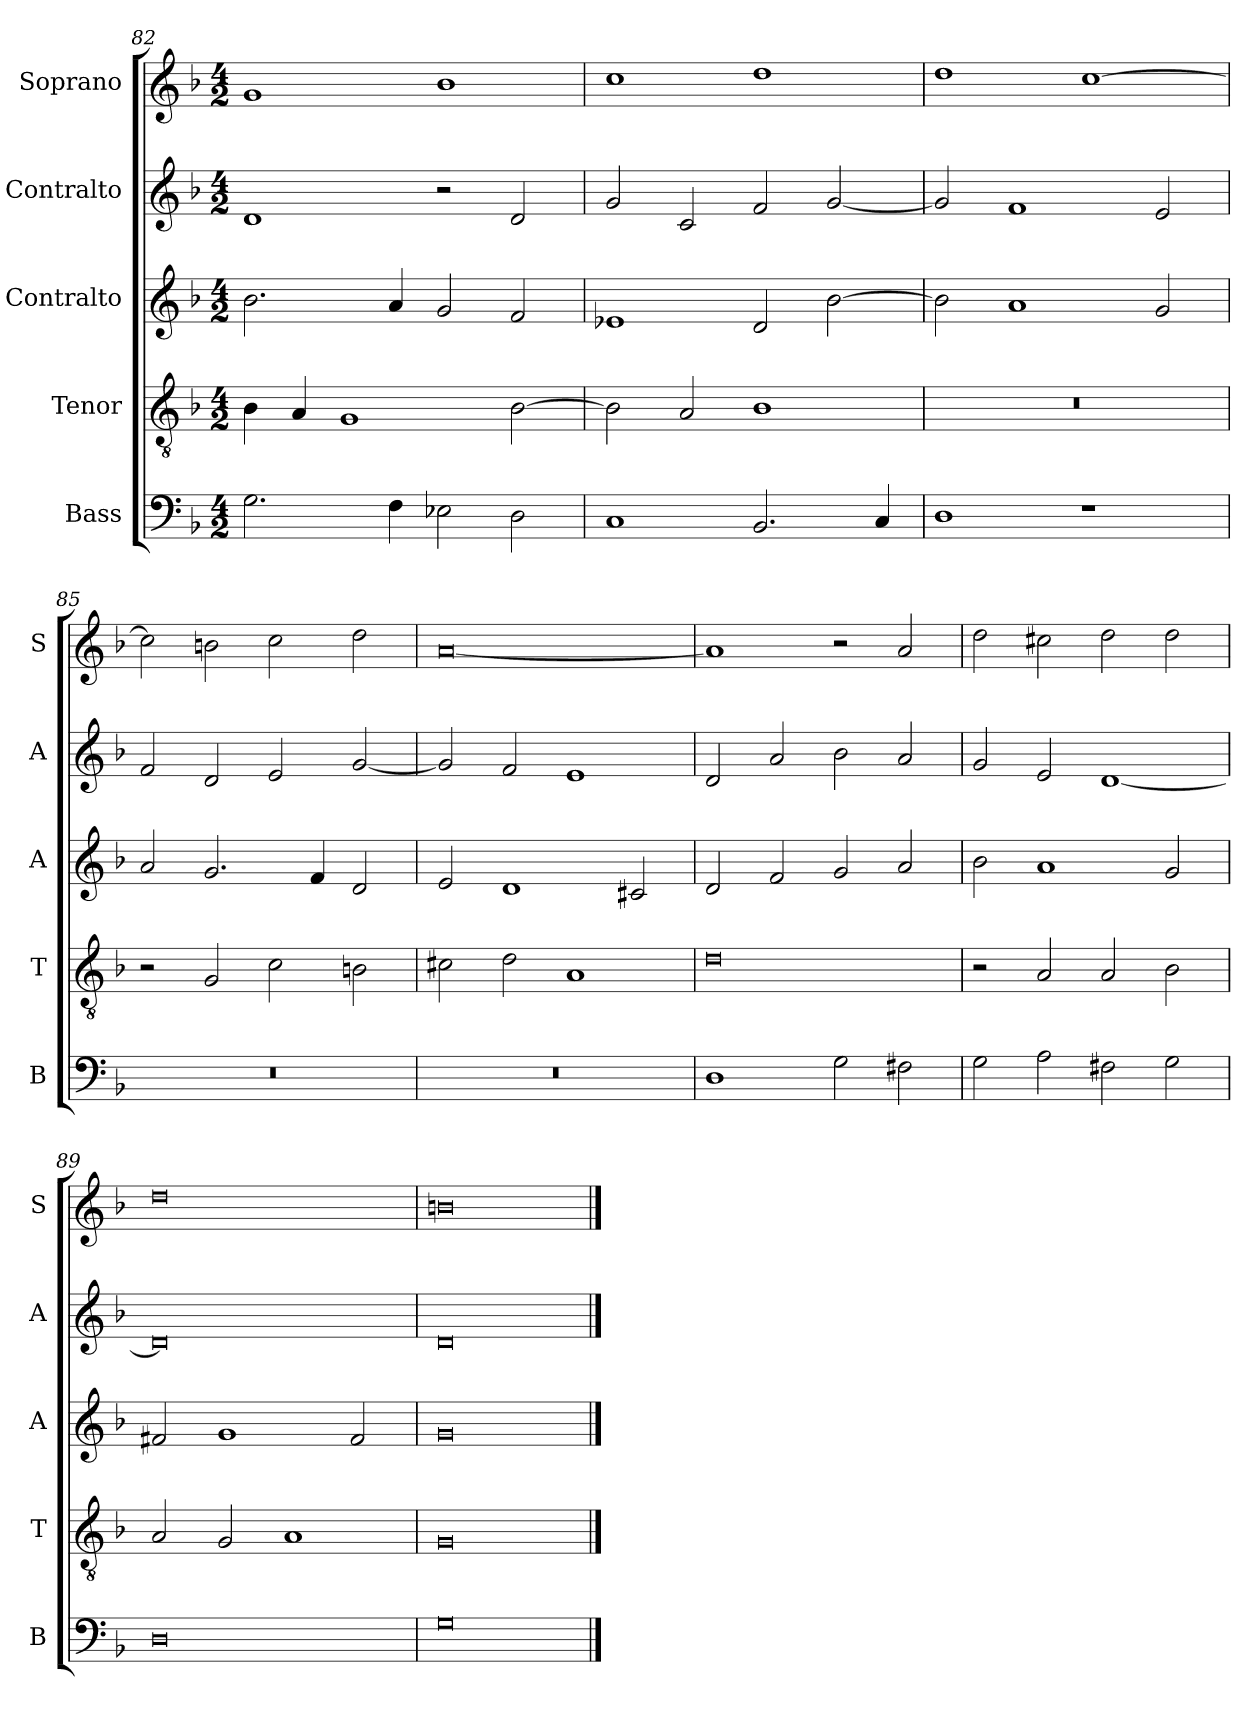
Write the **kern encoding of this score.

**kern	**kern	**kern	**kern	**kern
*part5	*part4	*part3	*part2	*part1
*staff5	*staff4	*staff3	*staff2	*staff1
*I"Bass	*I"Tenor	*I"Contralto	*I"Contralto	*I"Soprano
*I'B	*I'T	*I'A	*I'A	*I'S
*clefF4	*clefGv2	*clefG2	*clefG2	*clefG2
*k[b-]	*k[b-]	*k[b-]	*k[b-]	*k[b-]
*G:dor	*G:dor	*G:dor	*G:dor	*G:dor
*M4/2	*M4/2	*M4/2	*M4/2	*M4/2
=82	=82	=82	=82	=82
2.G	4B-	2.b-	1d	1g
.	4A	.	.	.
.	1G	.	.	.
4F	.	4a	.	.
2E-X	.	2g	2r	1b-
2D	[2B-	2f	2d	.
=83	=83	=83	=83	=83
1C	2B-]	1e-X	2g	1cc
.	2A	.	2c	.
2.BB-	1B-	2d	2f	1dd
.	.	[2b-	[2g	.
4C	.	.	.	.
=84	=84	=84	=84	=84
1D	0r	2b-]	2g]	1dd
.	.	1a	1f	.
1r	.	.	.	[1cc
.	.	2g	2e	.
=85	=85	=85	=85	=85
0r	2r	2a	2f	2cc]
.	2G	2.g	2d	2bn
.	2c	.	2e	2cc
.	.	4f	.	.
.	2Bn	2d	[2g	2dd
=86	=86	=86	=86	=86
0r	2c#X	2e	2g]	[0a
.	2d	1d	2f	.
.	1A	.	1e	.
.	.	2c#X	.	.
=87	=87	=87	=87	=87
1D	0d	2d	2d	1a]
.	.	2f	2a	.
2G	.	2g	2b-	2r
2F#X	.	2a	2a	2a
=88	=88	=88	=88	=88
2G	2r	2b-	2g	2dd
2A	2A	1a	2e	2cc#X
2F#X	2A	.	[1d	2dd
2G	2B-	2g	.	2dd
=89	=89	=89	=89	=89
0D	2A	2f#X	0d]	0dd
.	2G	1g	.	.
.	1A	.	.	.
.	.	2f#	.	.
=90	=90	=90	=90	=90
0G	0G	0g	0d	0bn
==	==	==	==	==
*-	*-	*-	*-	*-
